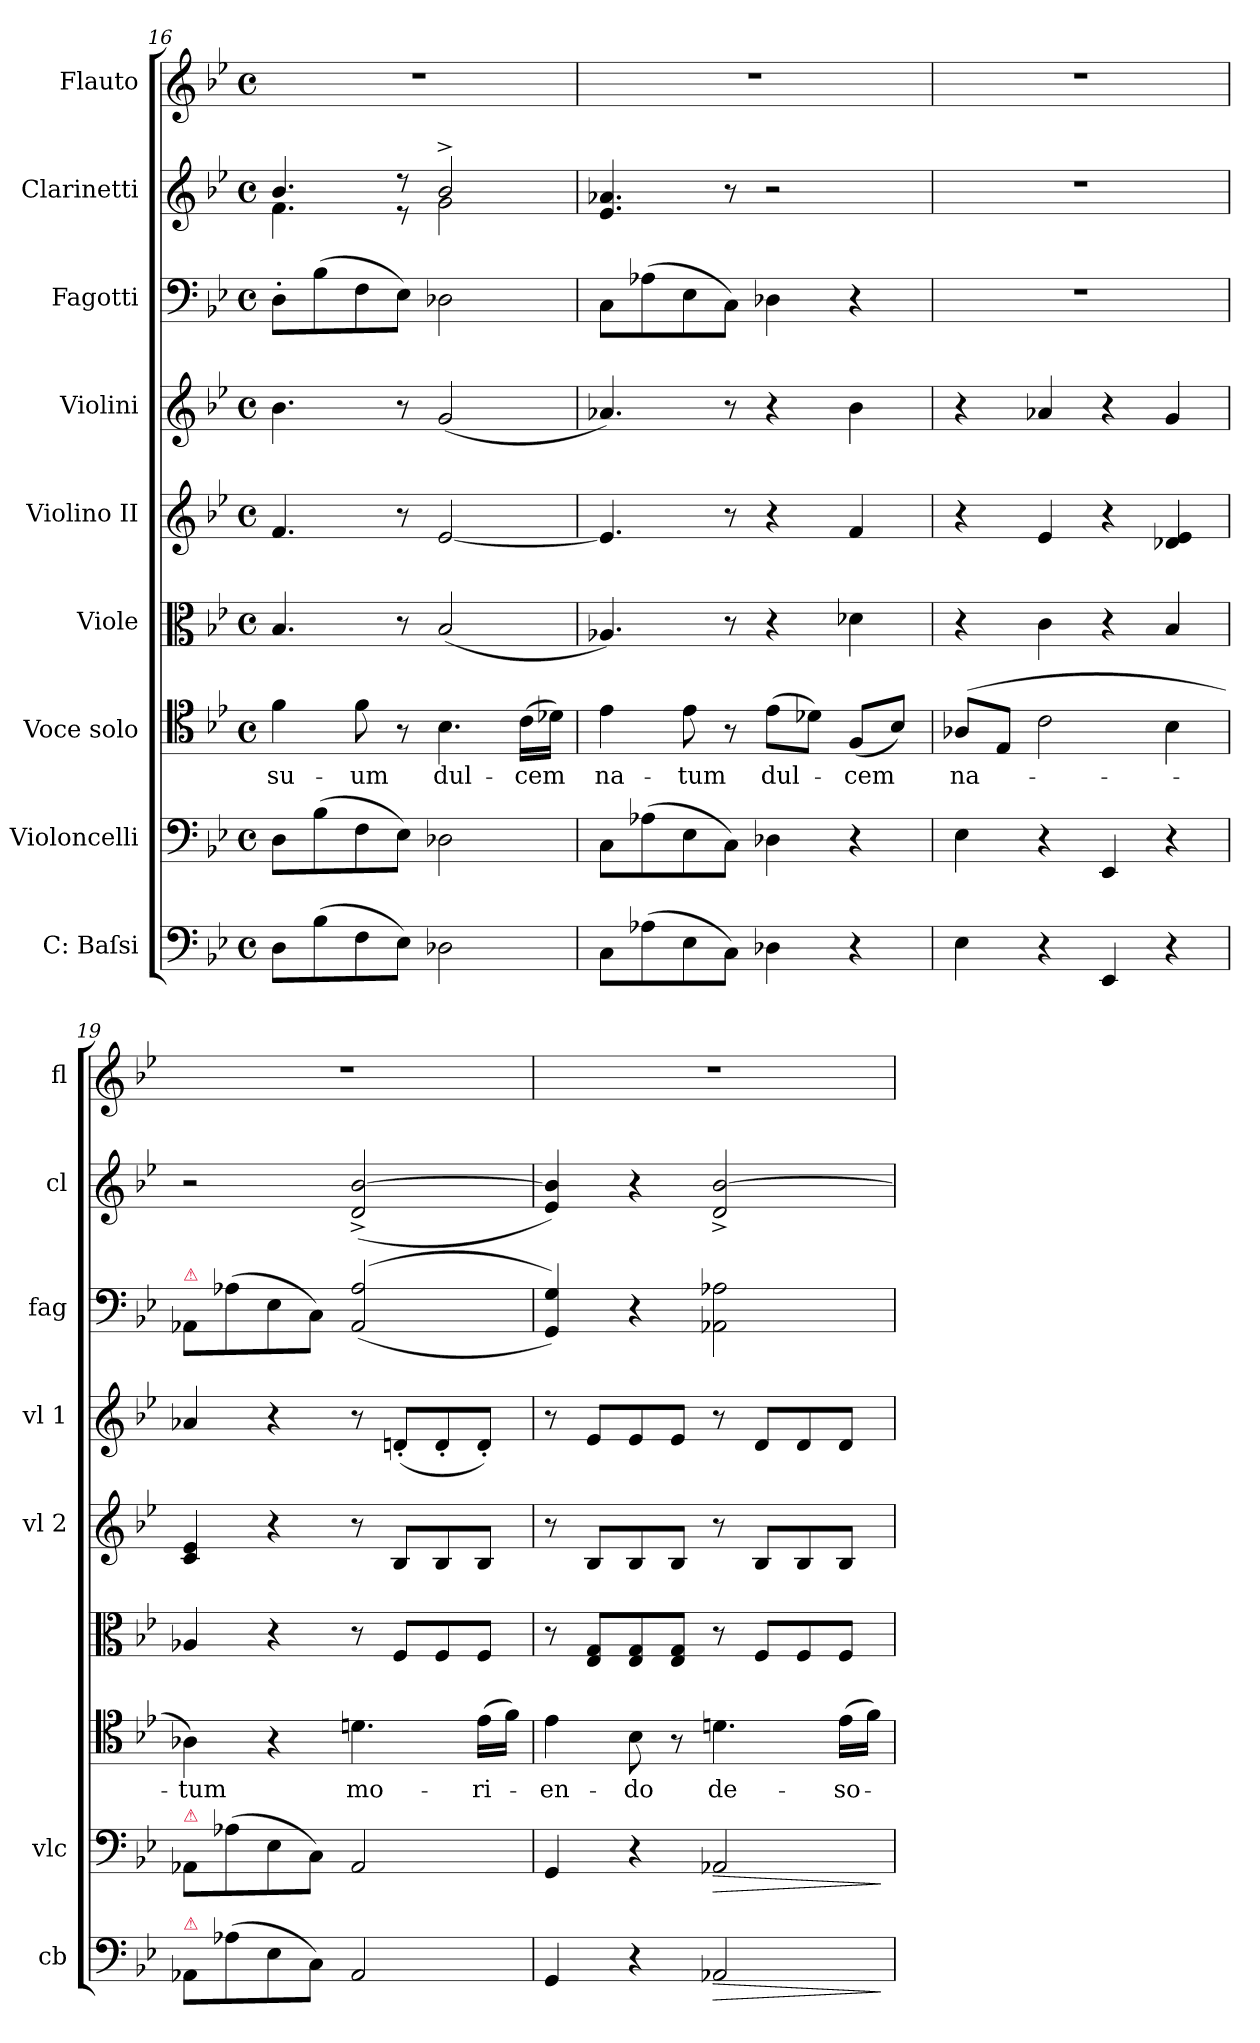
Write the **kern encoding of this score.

**kern	**dynam	**kern	**dynam	**kern	**text	**kern	**kern	**kern	**kern	**kern	**kern
*part9	*part9	*part8	*part8	*part7	*part7	*part6	*part5	*part4	*part3	*part2	*part1
*staff9	*staff9	*staff8	*staff8	*staff7	*staff7	*staff6	*staff5	*staff4	*staff3	*staff2	*staff1
*I"C: Baſsi	*	*I"Violoncelli	*	*I"Voce solo	*	*I"Viole	*I"Violino II	*I"Violini	*I"Fagotti	*I"Clarinetti	*I"Flauto
*I'cb	*	*I'vlc	*	*	*	*	*I'vl 2	*I'vl 1	*I'fag	*I'cl	*I'fl
*clefF4	*	*clefF4	*	*clefC4	*	*clefC3	*clefG2	*clefG2	*clefF4	*clefG2	*clefG2
*k[b-e-]	*	*k[b-e-]	*	*k[b-e-]	*	*k[b-e-]	*k[b-e-]	*k[b-e-]	*k[b-e-]	*k[b-e-]	*k[b-e-]
*g:	*	*g:	*	*g:	*	*g:	*g:	*g:	*g:	*g:	*g:
*M4/4	*	*M4/4	*	*M4/4	*	*M4/4	*M4/4	*M4/4	*M4/4	*M4/4	*M4/4
*met(c)	*	*met(c)	*	*met(c)	*	*met(c)	*met(c)	*met(c)	*met(c)	*met(c)	*met(c)
=16	=16	=16	=16	=16	=16	=16	=16	=16	=16	=16	=16
*	*	*	*	*	*	*	*	*	*	*^	*
8D\L	.	8D\L	.	4f\	su-	4.B-/	4.f/	4.b-\	8D'\L	4.b-/	4.f\	1r
(8B-\	.	(8B-\	.	.	.	.	.	.	(8B-\	.	.	.
8F\	.	8F\	.	8f\	-um	.	.	.	8F\	.	.	.
8E-\J)	.	8E-\J)	.	8r	.	8r	8r	8r	8E-\J)	8r	8r	.
2D-X\	.	2D-X\	.	4.B-\	dul-	(2B-/	[2e-/	(2g/	2D-X\	2b-^/	2g\	.
.	.	.	.	(16c\LL	-cem	.	.	.	.	.	.	.
.	.	.	.	16d-X\JJ)	.	.	.	.	.	.	.	.
*	*	*	*	*	*	*	*	*	*	*v	*v	*
=17	=17	=17	=17	=17	=17	=17	=17	=17	=17	=17	=17
8C\L	.	8C\L	.	4e-\	na-	4.A-X/)	4.e-/]	4.a-X/)	8C\L	4.e-/ 4.a-X/	1r
(8A-X\	.	(8A-X\	.	.	.	.	.	.	(8A-X\	.	.
8E-\	.	8E-\	.	8e-\	-tum	.	.	.	8E-\	.	.
8C\J)	.	8C\J)	.	8r	.	8r	8r	8r	8C\J)	8r	.
4D-X\	.	4D-X\	.	(8e-\L	dul-	4r	4r	4r	4D-X\	2r	.
.	.	.	.	8d-X\J)	.	.	.	.	.	.	.
4r	.	4r	.	(8F/L	-cem	4d-X\	4f/	4b-\	4r	.	.
.	.	.	.	8B-/J)	.	.	.	.	.	.	.
=18	=18	=18	=18	=18	=18	=18	=18	=18	=18	=18	=18
4E-\	.	4E-\	.	(8A-X/L	na-	4r	4r	4r	1r	1r	1r
.	.	.	.	8E-/J	.	.	.	.	.	.	.
4r	.	4r	.	2c\	.	4c\	4e-/	4a-X/	.	.	.
4EE-/	.	4EE-/	.	.	.	4r	4r	4r	.	.	.
4r	.	4r	.	4B-\	.	4B-/	4d-X/ 4e-/	4g/	.	.	.
=19	=19	=19	=19	=19	=19	=19	=19	=19	=19	=19	=19
!	!	!	!	!	!	!	!	!	!LO:TX:a:color=crimson:t=⚠	!	!
!	!	!LO:TX:a:color=crimson:t=⚠	!	!	!	!	!	!	!	!	!
!LO:TX:a:color=crimson:t=⚠	!	!	!	!	!	!	!	!	!	!	!
8AA-X\L	.	8AA-X\L	.	4A-X\)	-tum	4A-X/	4c/ 4e-/	4a-X/	8AA-X\L	2r	1r
(8A-X\	.	(8A-X\	.	.	.	.	.	.	(8A-X\	.	.
8E-\	.	8E-\	.	4r	.	4r	4r	4r	8E-\	.	.
8C\J)	.	8C\J)	.	.	.	.	.	.	8C\J)	.	.
2AA-/	.	2AA-/	.	4.dn\	mo-	8r	8r	8r	(<(>2AA-/ 2A-/	(2d^/ [2b-^/	.
.	.	.	.	.	.	8F/L	8B-/L	(8dn'/L	.	.	.
.	.	.	.	.	.	8F/	8B-/	8d'/	.	.	.
.	.	.	.	(16e-\LL	-ri-	8F/J	8B-/J	8d'/J)	.	.	.
.	.	.	.	16f\JJ)	.	.	.	.	.	.	.
=20	=20	=20	=20	=20	=20	=20	=20	=20	=20	=20	=20
4GG/	.	4GG/	.	4e-\	-en-	8r	8r	8r	4GG/ 4G/))	4e-/ 4b-]/)	1r
.	.	.	.	.	.	8E-/ 8G/L	8B-/L	8e-/L	.	.	.
4r	.	4r	.	8B-\	-do	8E-/ 8G/	8B-/	8e-/	4r	4r	.
.	.	.	.	8r	.	8E-/ 8G/J	8B-/J	8e-/J	.	.	.
!	!LO:HP:b	!	!LO:HP:b	!	!	!	!	!	!	!	!
2AA-X/	>	2AA-X/	>	4.dn\	de-	8r	8r	8r	2AA-X\ 2A-X\	2d^/ [2b-^/	.
.	.	.	.	.	.	8F/L	8B-/L	8d/L	.	.	.
.	.	.	.	.	.	8F/	8B-/	8d/	.	.	.
.	.	.	.	(16e-\LL	-so-	8F/J	8B-/J	8d/J	.	.	.
.	.	.	.	16f\JJ)	.	.	.	.	.	.	.
.	]	.	]	.	.	.	.	.	.	.	.
=	=	=	=	=	=	=	=	=	=	=	=
*-	*-	*-	*-	*-	*-	*-	*-	*-	*-	*-	*-
